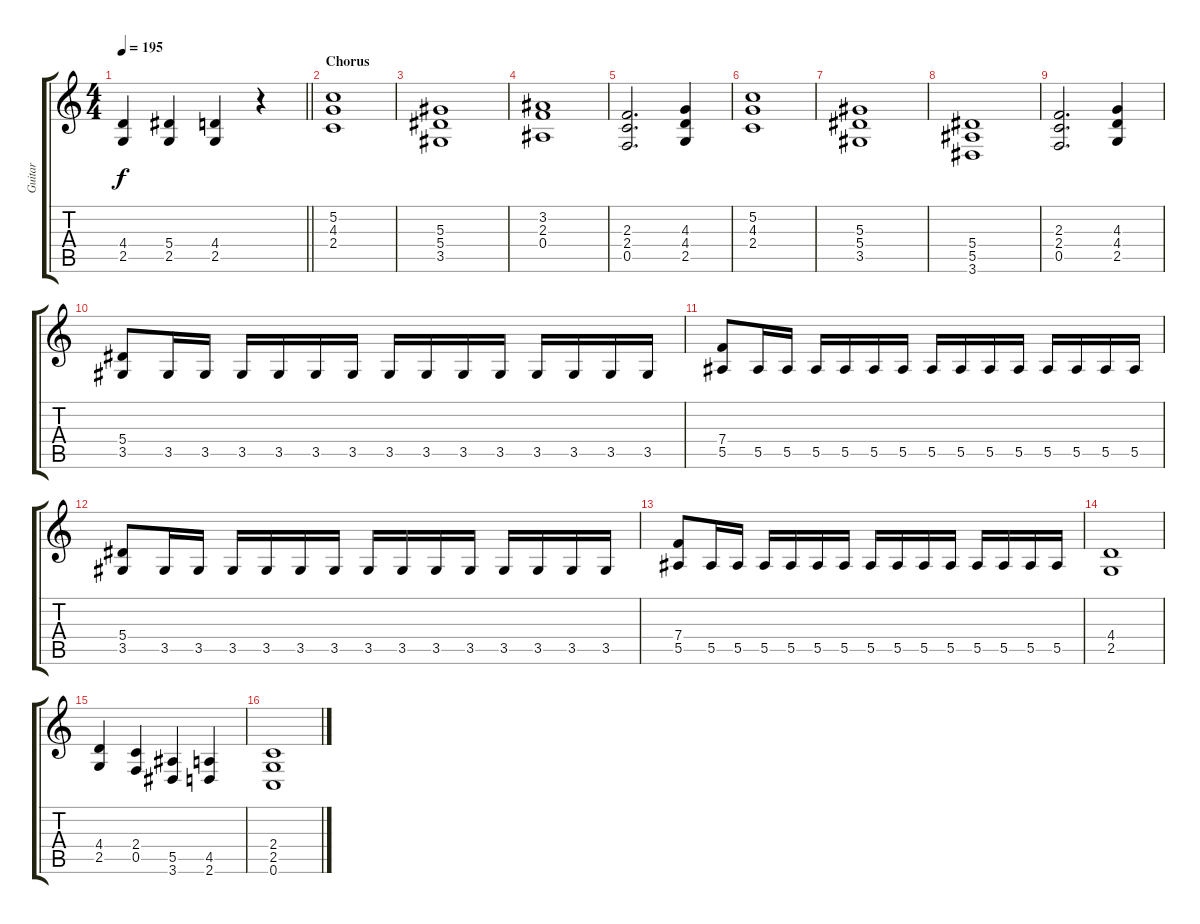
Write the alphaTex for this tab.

\track ("Guitar" "Guitar") {instrument distortionguitar}
\staff {score tabs}
\tuning (C4 G3 Eb3 Bb2 F2 C2) {hide}
\ts (4 4)
\tempo 195
\clef g2
\barLineRight lightlight
\ks c
(4.4 2.5).4{dy f} (5.4 2.5).4 (4.4 2.5).4 r.4 |
\section ("" "Chorus")
(5.2 4.3 2.4).1 |
(5.3 5.4 3.5).1 |
(3.2 2.3 0.4).1 |
(2.3 2.4 0.5).2{d} (4.3 4.4 2.5).4 |
(5.2 4.3 2.4).1 |
(5.3 5.4 3.5).1 |
(5.4 5.5 3.6).1 |
(2.3 2.4 0.5).2{d} (4.3 4.4 2.5).4 |
(5.4 3.5).8 3.5.16 3.5.16 3.5.16 3.5.16 3.5.16 3.5.16 3.5.16 3.5.16 3.5.16 3.5.16 3.5.16 3.5.16 3.5.16 3.5.16 |
(7.4 5.5).8 5.5.16 5.5.16 5.5.16 5.5.16 5.5.16 5.5.16 5.5.16 5.5.16 5.5.16 5.5.16 5.5.16 5.5.16 5.5.16 5.5.16 |
(5.4 3.5).8 3.5.16 3.5.16 3.5.16 3.5.16 3.5.16 3.5.16 3.5.16 3.5.16 3.5.16 3.5.16 3.5.16 3.5.16 3.5.16 3.5.16 |
(7.4 5.5).8 5.5.16 5.5.16 5.5.16 5.5.16 5.5.16 5.5.16 5.5.16 5.5.16 5.5.16 5.5.16 5.5.16 5.5.16 5.5.16 5.5.16 |
(4.4 2.5).1 |
(4.4 2.5).4 (2.4 0.5).4 (5.5 3.6).4 (4.5 2.6).4 |
(2.4 2.5 0.6).1
